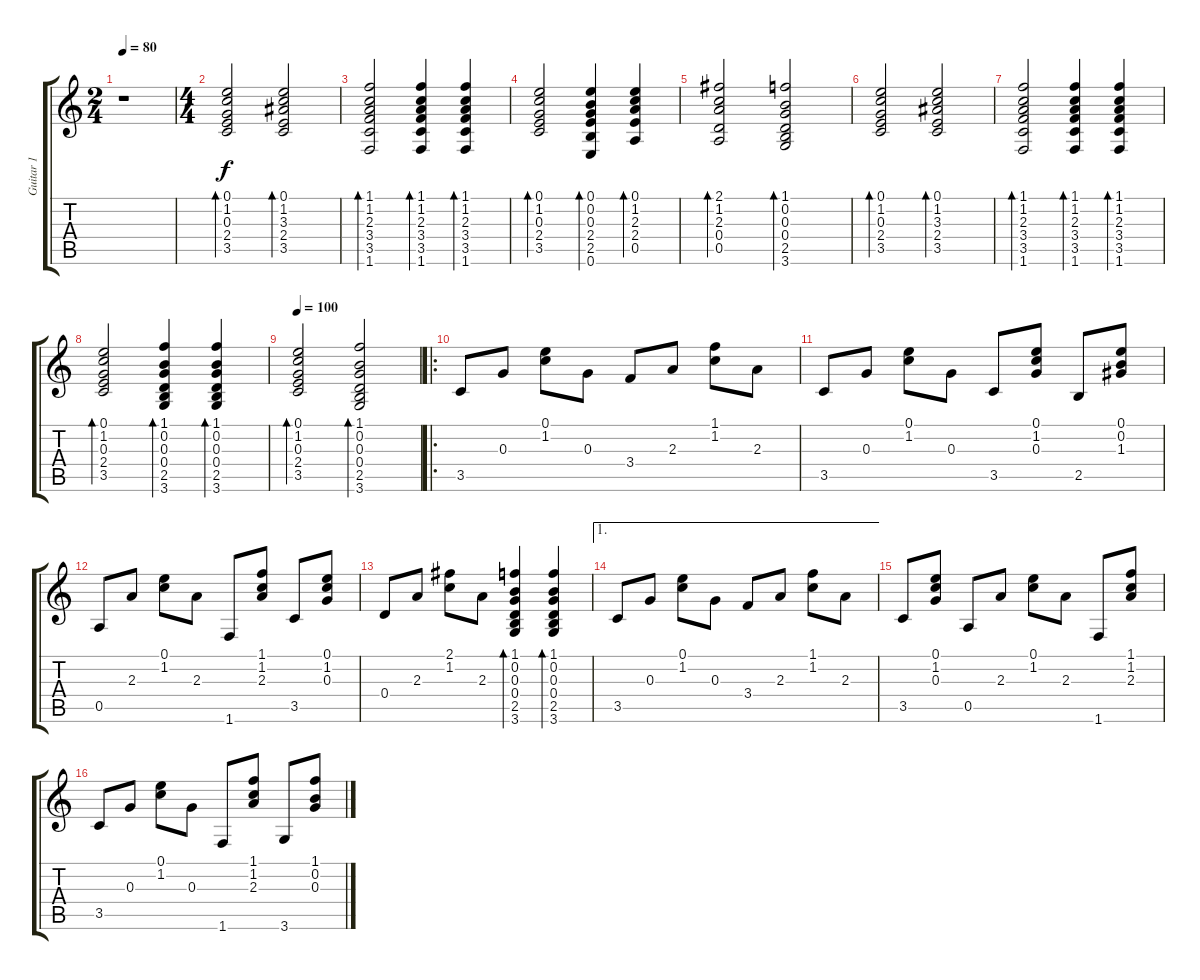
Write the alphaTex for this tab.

\track ("Guitar 1" "Guitar 1") {instrument electricguitarjazz}
\staff {score tabs}
\tuning (E4 B3 G3 D3 A2 E2) {hide}
\ts (2 4)
\tempo 80
\clef g2
\ks c
r.1{dy f instrument electricguitarjazz} |
\ts (4 4)
(0.1 1.2 0.3 2.4 3.5).2{bd 120} (0.1 1.2 3.3 2.4 3.5).2{bd 120} |
(1.1 1.2 2.3 3.4 3.5 1.6).2{bd 120} (1.1 1.2 2.3 3.4 3.5 1.6).4{bd 120} (1.1 1.2 2.3 3.4 3.5 1.6).4{bd 120} |
(0.1 1.2 0.3 2.4 3.5).2{bd 120} (0.1 0.2 0.3 2.4 2.5 0.6).4{bd 120} (0.1 1.2 2.3 2.4 0.5).4{bd 120} |
(2.1 1.2 2.3 0.4 0.5).2{bd 120} (1.1 0.2 0.3 0.4 2.5 3.6).2{bd 120} |
(0.1 1.2 0.3 2.4 3.5).2{bd 120} (0.1 1.2 3.3 2.4 3.5).2{bd 120} |
(1.1 1.2 2.3 3.4 3.5 1.6).2{bd 120} (1.1 1.2 2.3 3.4 3.5 1.6).4{bd 120} (1.1 1.2 2.3 3.4 3.5 1.6).4{bd 120} |
(0.1 1.2 0.3 2.4 3.5).2{bd 120} (1.1 0.2 0.3 0.4 2.5 3.6).4{bd 120} (1.1 0.2 0.3 0.4 2.5 3.6).4{bd 120} |
\tempo 100
(0.1 1.2 0.3 2.4 3.5).2{bd 120} (1.1 0.2 0.3 0.4 2.5 3.6).2{bd 120} |
\ro
3.5.8 0.3.8 (0.1 1.2).8 0.3.8 3.4.8 2.3.8 (1.1 1.2).8 2.3.8 |
3.5.8 0.3.8 (0.1 1.2).8 0.3.8 3.5.8 (0.1 1.2 0.3).8 2.5.8 (0.1 0.2 1.3).8 |
0.5.8 2.3.8 (0.1 1.2).8 2.3.8 1.6.8 (1.1 1.2 2.3).8 3.5.8 (0.1 1.2 0.3).8 |
0.4.8 2.3.8 (2.1 1.2).8 2.3.8 (1.1 0.2 0.3 0.4 2.5 3.6).4{bd 30} (1.1 0.2 0.3 0.4 2.5 3.6).4{bd 30} |
\ae 1
3.5.8 0.3.8 (0.1 1.2).8 0.3.8 3.4.8 2.3.8 (1.1 1.2).8 2.3.8 |
3.5.8 (0.1 1.2 0.3).8 0.5.8 2.3.8 (0.1 1.2).8 2.3.8 1.6.8 (1.1 1.2 2.3).8 |
3.5.8 0.3.8 (0.1 1.2).8 0.3.8 1.6.8 (1.1 1.2 2.3).8 3.6.8 (1.1 0.2 0.3).8
